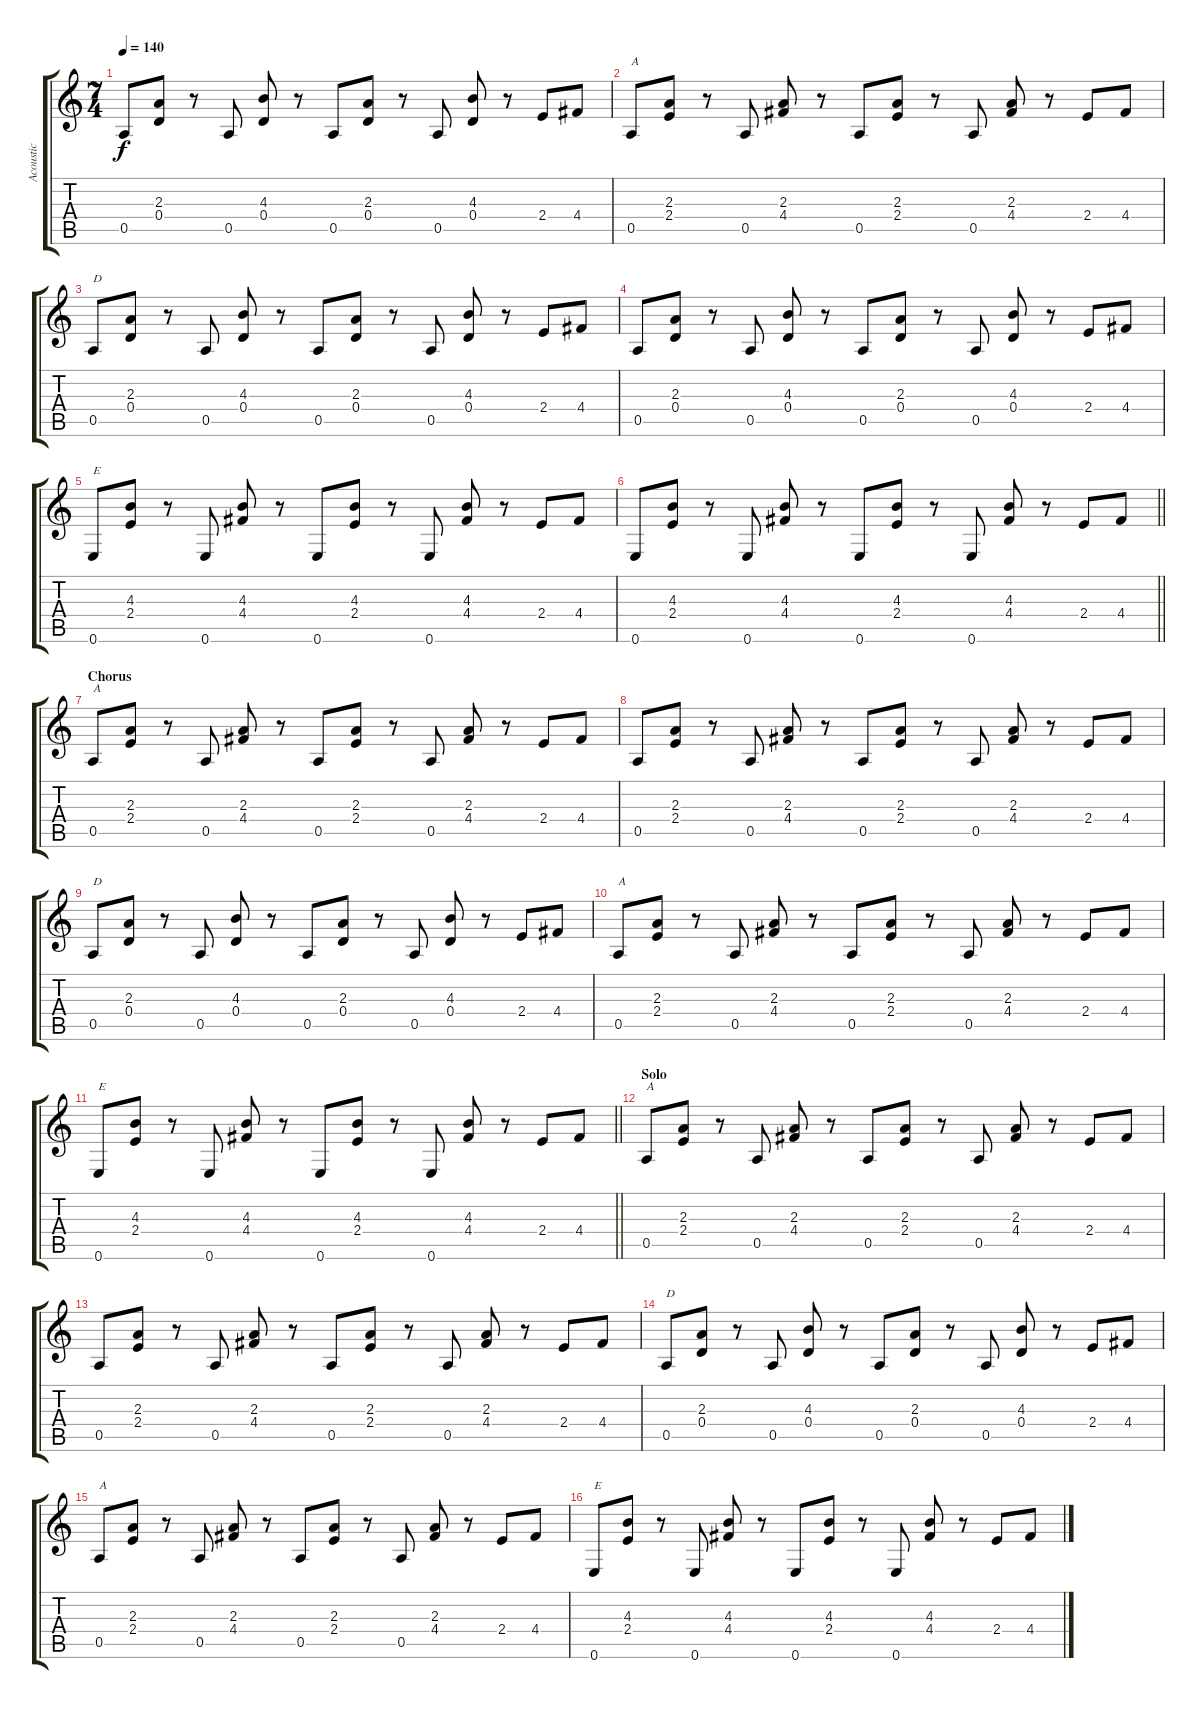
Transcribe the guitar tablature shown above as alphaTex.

\track ("Acoustic" "Acoustic") {instrument acousticguitarsteel}
\staff {score tabs}
\tuning (E4 B3 G3 D3 A2 E2) {hide}
\ts (7 4)
\tempo 140
\clef g2
\ks c
0.5.8{dy f} (2.3 0.4).8 r.8 0.5.8 (4.3 0.4).8 r.8 0.5.8 (2.3 0.4).8 r.8 0.5.8 (4.3 0.4).8 r.8 2.4.8 4.4.8 |
0.5.8{txt "A"} (2.3 2.4).8 r.8 0.5.8 (2.3 4.4).8 r.8 0.5.8 (2.3 2.4).8 r.8 0.5.8 (2.3 4.4).8 r.8 2.4.8 4.4.8 |
0.5.8{txt "D"} (2.3 0.4).8 r.8 0.5.8 (4.3 0.4).8 r.8 0.5.8 (2.3 0.4).8 r.8 0.5.8 (4.3 0.4).8 r.8 2.4.8 4.4.8 |
0.5.8 (2.3 0.4).8 r.8 0.5.8 (4.3 0.4).8 r.8 0.5.8 (2.3 0.4).8 r.8 0.5.8 (4.3 0.4).8 r.8 2.4.8 4.4.8 |
0.6.8{txt "E"} (4.3 2.4).8 r.8 0.6.8 (4.3 4.4).8 r.8 0.6.8 (4.3 2.4).8 r.8 0.6.8 (4.3 4.4).8 r.8 2.4.8 4.4.8 |
\barLineRight lightlight
0.6.8 (4.3 2.4).8 r.8 0.6.8 (4.3 4.4).8 r.8 0.6.8 (4.3 2.4).8 r.8 0.6.8 (4.3 4.4).8 r.8 2.4.8 4.4.8 |
\section ("" "Chorus")
0.5.8{txt "A"} (2.3 2.4).8 r.8 0.5.8 (2.3 4.4).8 r.8 0.5.8 (2.3 2.4).8 r.8 0.5.8 (2.3 4.4).8 r.8 2.4.8 4.4.8 |
0.5.8 (2.3 2.4).8 r.8 0.5.8 (2.3 4.4).8 r.8 0.5.8 (2.3 2.4).8 r.8 0.5.8 (2.3 4.4).8 r.8 2.4.8 4.4.8 |
0.5.8{txt "D"} (2.3 0.4).8 r.8 0.5.8 (4.3 0.4).8 r.8 0.5.8 (2.3 0.4).8 r.8 0.5.8 (4.3 0.4).8 r.8 2.4.8 4.4.8 |
0.5.8{txt "A"} (2.3 2.4).8 r.8 0.5.8 (2.3 4.4).8 r.8 0.5.8 (2.3 2.4).8 r.8 0.5.8 (2.3 4.4).8 r.8 2.4.8 4.4.8 |
\barLineRight lightlight
0.6.8{txt "E"} (4.3 2.4).8 r.8 0.6.8 (4.3 4.4).8 r.8 0.6.8 (4.3 2.4).8 r.8 0.6.8 (4.3 4.4).8 r.8 2.4.8 4.4.8 |
\section ("" "Solo")
0.5.8{txt "A"} (2.3 2.4).8 r.8 0.5.8 (2.3 4.4).8 r.8 0.5.8 (2.3 2.4).8 r.8 0.5.8 (2.3 4.4).8 r.8 2.4.8 4.4.8 |
0.5.8 (2.3 2.4).8 r.8 0.5.8 (2.3 4.4).8 r.8 0.5.8 (2.3 2.4).8 r.8 0.5.8 (2.3 4.4).8 r.8 2.4.8 4.4.8 |
0.5.8{txt "D"} (2.3 0.4).8 r.8 0.5.8 (4.3 0.4).8 r.8 0.5.8 (2.3 0.4).8 r.8 0.5.8 (4.3 0.4).8 r.8 2.4.8 4.4.8 |
0.5.8{txt "A"} (2.3 2.4).8 r.8 0.5.8 (2.3 4.4).8 r.8 0.5.8 (2.3 2.4).8 r.8 0.5.8 (2.3 4.4).8 r.8 2.4.8 4.4.8 |
0.6.8{txt "E"} (4.3 2.4).8 r.8 0.6.8 (4.3 4.4).8 r.8 0.6.8 (4.3 2.4).8 r.8 0.6.8 (4.3 4.4).8 r.8 2.4.8 4.4.8
